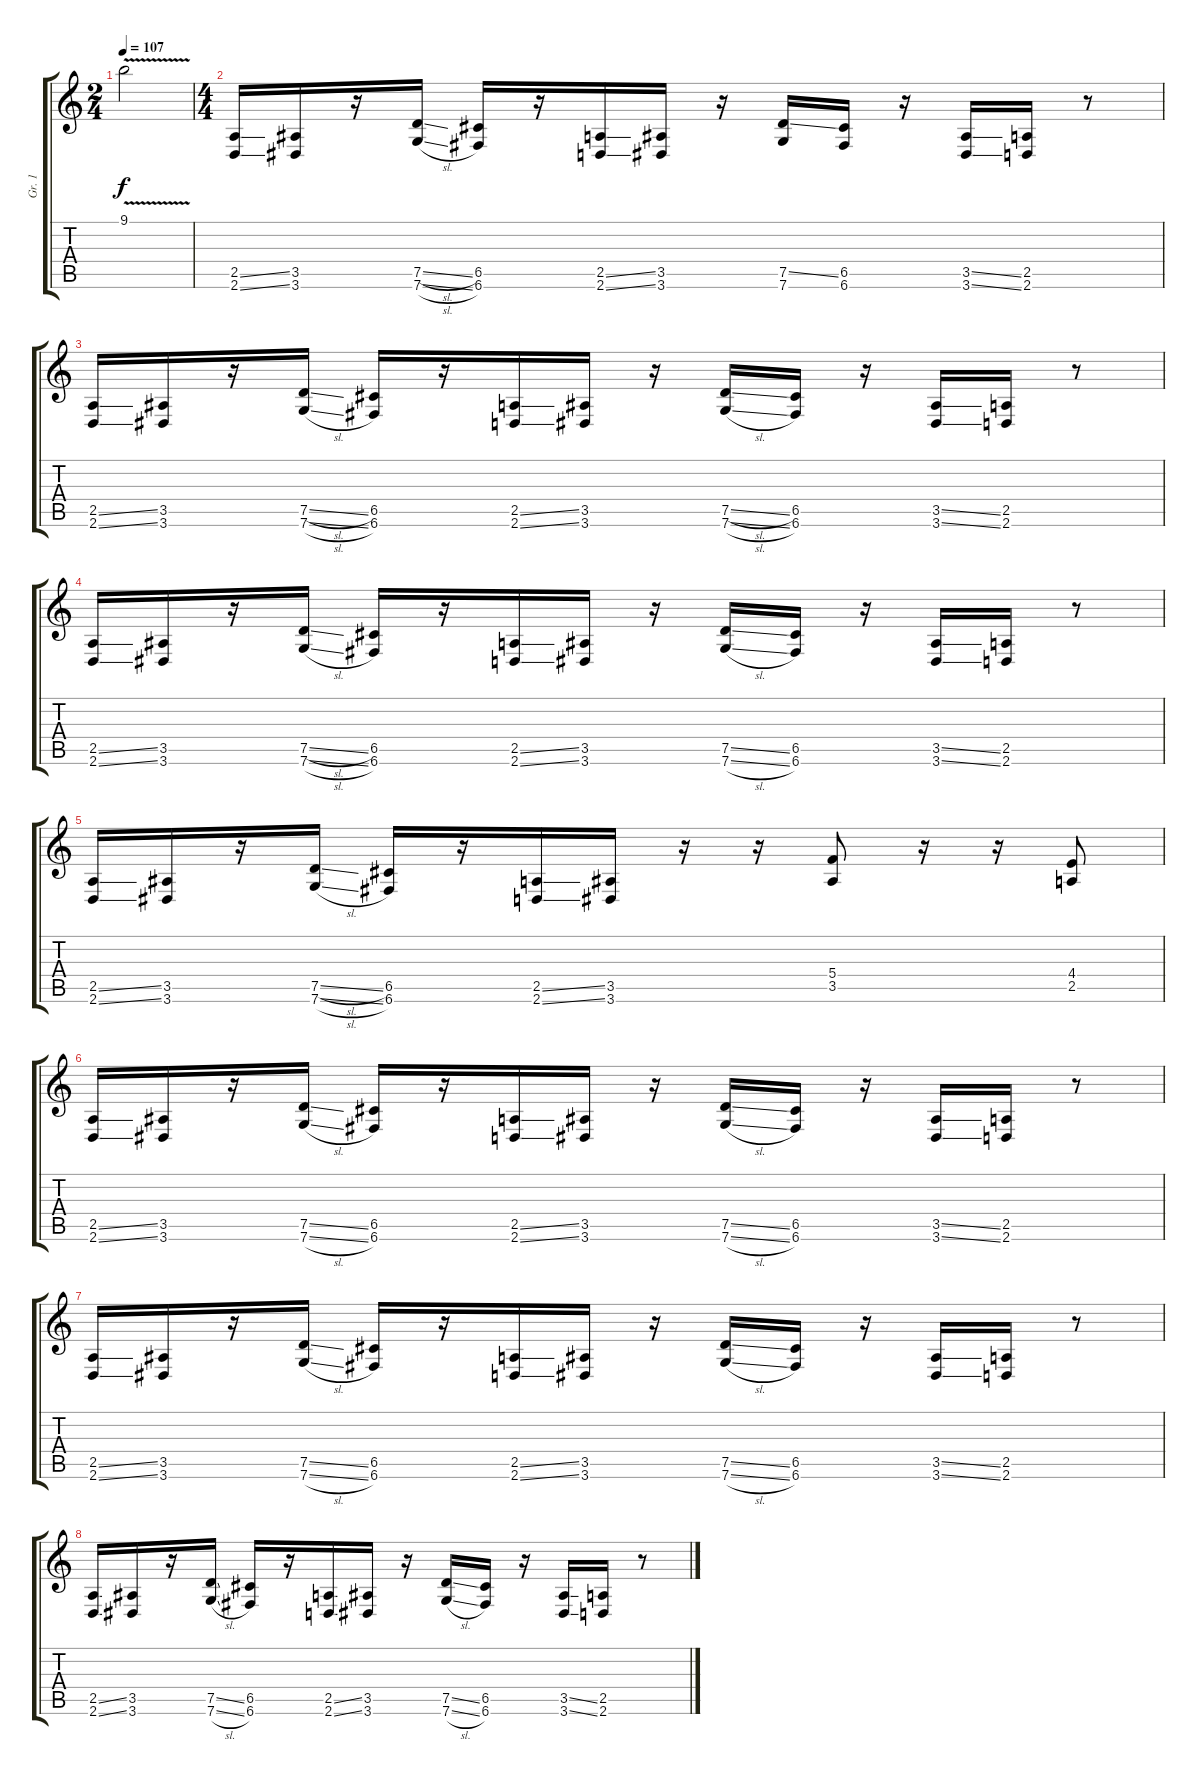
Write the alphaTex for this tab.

\track ("Gr. 1" "Gr. 1") {instrument overdrivenguitar}
\staff {score tabs}
\tuning (D4 A3 F3 C3 G2 C2) {hide}
\ts (2 4)
\tempo 107
\clef g2
\ks c
9.1{v}.2{dy f} |
\ts (4 4)
(2.5{ss} 2.6{ss}).16 (3.5 3.6).16 r.16 (7.5{sl} 7.6{sl}).16 (6.5 6.6).16 r.16 (2.5{ss} 2.6{ss}).16 (3.5 3.6).16 r.16 (7.5{ss} 7.6).16 (6.5 6.6).16 r.16 (3.5{ss} 3.6{ss}).16 (2.5 2.6).16 r.8 |
(2.5{ss} 2.6{ss}).16 (3.5 3.6).16 r.16 (7.5{sl} 7.6{sl}).16 (6.5 6.6).16 r.16 (2.5{ss} 2.6{ss}).16 (3.5 3.6).16 r.16 (7.5{sl} 7.6{sl}).16 (6.5 6.6).16 r.16 (3.5{ss} 3.6{ss}).16 (2.5 2.6).16 r.8 |
(2.5{ss} 2.6{ss}).16 (3.5 3.6).16 r.16 (7.5{sl} 7.6{sl}).16 (6.5 6.6).16 r.16 (2.5{ss} 2.6{ss}).16 (3.5 3.6).16 r.16 (7.5{ss} 7.6{sl}).16 (6.5 6.6).16 r.16 (3.5{ss} 3.6{ss}).16 (2.5 2.6).16 r.8 |
(2.5{ss} 2.6{ss}).16 (3.5 3.6).16 r.16 (7.5{sl} 7.6{sl}).16 (6.5 6.6).16 r.16 (2.5{ss} 2.6{ss}).16 (3.5 3.6).16 r.16 r.16 (5.4 3.5).8 r.16 r.16 (4.4 2.5).8 |
(2.5{ss} 2.6{ss}).16 (3.5 3.6).16 r.16 (7.5{ss} 7.6{sl}).16 (6.5 6.6).16 r.16 (2.5{ss} 2.6{ss}).16 (3.5 3.6).16 r.16 (7.5{ss} 7.6{sl}).16 (6.5 6.6).16 r.16 (3.5{ss} 3.6{ss}).16 (2.5 2.6).16 r.8 |
(2.5{ss} 2.6{ss}).16 (3.5 3.6).16 r.16 (7.5{ss} 7.6{sl}).16 (6.5 6.6).16 r.16 (2.5{ss} 2.6{ss}).16 (3.5 3.6).16 r.16 (7.5{ss} 7.6{sl}).16 (6.5 6.6).16 r.16 (3.5{ss} 3.6{ss}).16 (2.5 2.6).16 r.8 |
(2.5{ss} 2.6{ss}).16 (3.5 3.6).16 r.16 (7.5{ss} 7.6{sl}).16 (6.5 6.6).16 r.16 (2.5{ss} 2.6{ss}).16 (3.5 3.6).16 r.16 (7.5{ss} 7.6{sl}).16 (6.5 6.6).16 r.16 (3.5{ss} 3.6{ss}).16 (2.5 2.6).16 r.8
